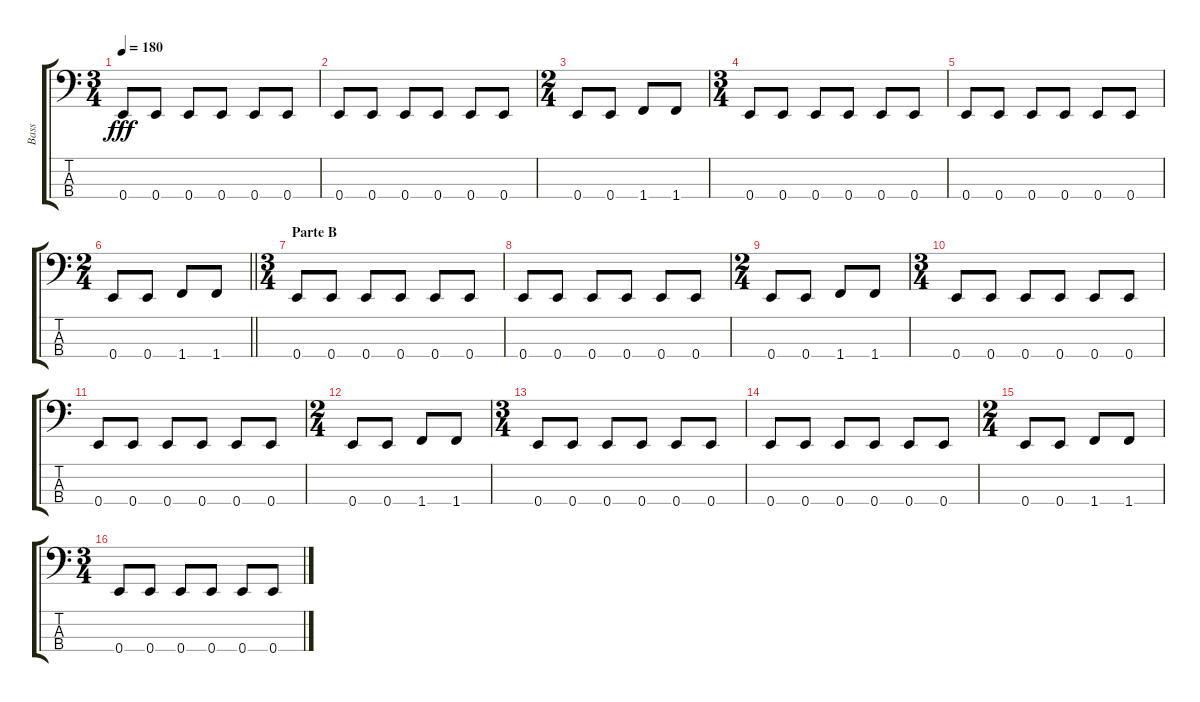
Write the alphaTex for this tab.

\track ("Bass" "Bass") {instrument electricbasspick}
\staff {score tabs}
\tuning (G2 D2 A1 E1) {hide}
\ts (3 4)
\tempo 180
\clef f4
\ks c
0.4.8{dy fff} 0.4.8 0.4.8 0.4.8 0.4.8 0.4.8 |
0.4.8 0.4.8 0.4.8 0.4.8 0.4.8 0.4.8 |
\ts (2 4)
0.4.8 0.4.8 1.4.8 1.4.8 |
\ts (3 4)
0.4.8 0.4.8 0.4.8 0.4.8 0.4.8 0.4.8 |
0.4.8 0.4.8 0.4.8 0.4.8 0.4.8 0.4.8 |
\ts (2 4)
\barLineRight lightlight
0.4.8 0.4.8 1.4.8 1.4.8 |
\ts (3 4)
\section ("" "Parte B")
0.4.8 0.4.8 0.4.8 0.4.8 0.4.8 0.4.8 |
0.4.8 0.4.8 0.4.8 0.4.8 0.4.8 0.4.8 |
\ts (2 4)
0.4.8 0.4.8 1.4.8 1.4.8 |
\ts (3 4)
0.4.8 0.4.8 0.4.8 0.4.8 0.4.8 0.4.8 |
0.4.8 0.4.8 0.4.8 0.4.8 0.4.8 0.4.8 |
\ts (2 4)
0.4.8 0.4.8 1.4.8 1.4.8 |
\ts (3 4)
0.4.8 0.4.8 0.4.8 0.4.8 0.4.8 0.4.8 |
0.4.8 0.4.8 0.4.8 0.4.8 0.4.8 0.4.8 |
\ts (2 4)
0.4.8 0.4.8 1.4.8 1.4.8 |
\ts (3 4)
0.4.8 0.4.8 0.4.8 0.4.8 0.4.8 0.4.8
